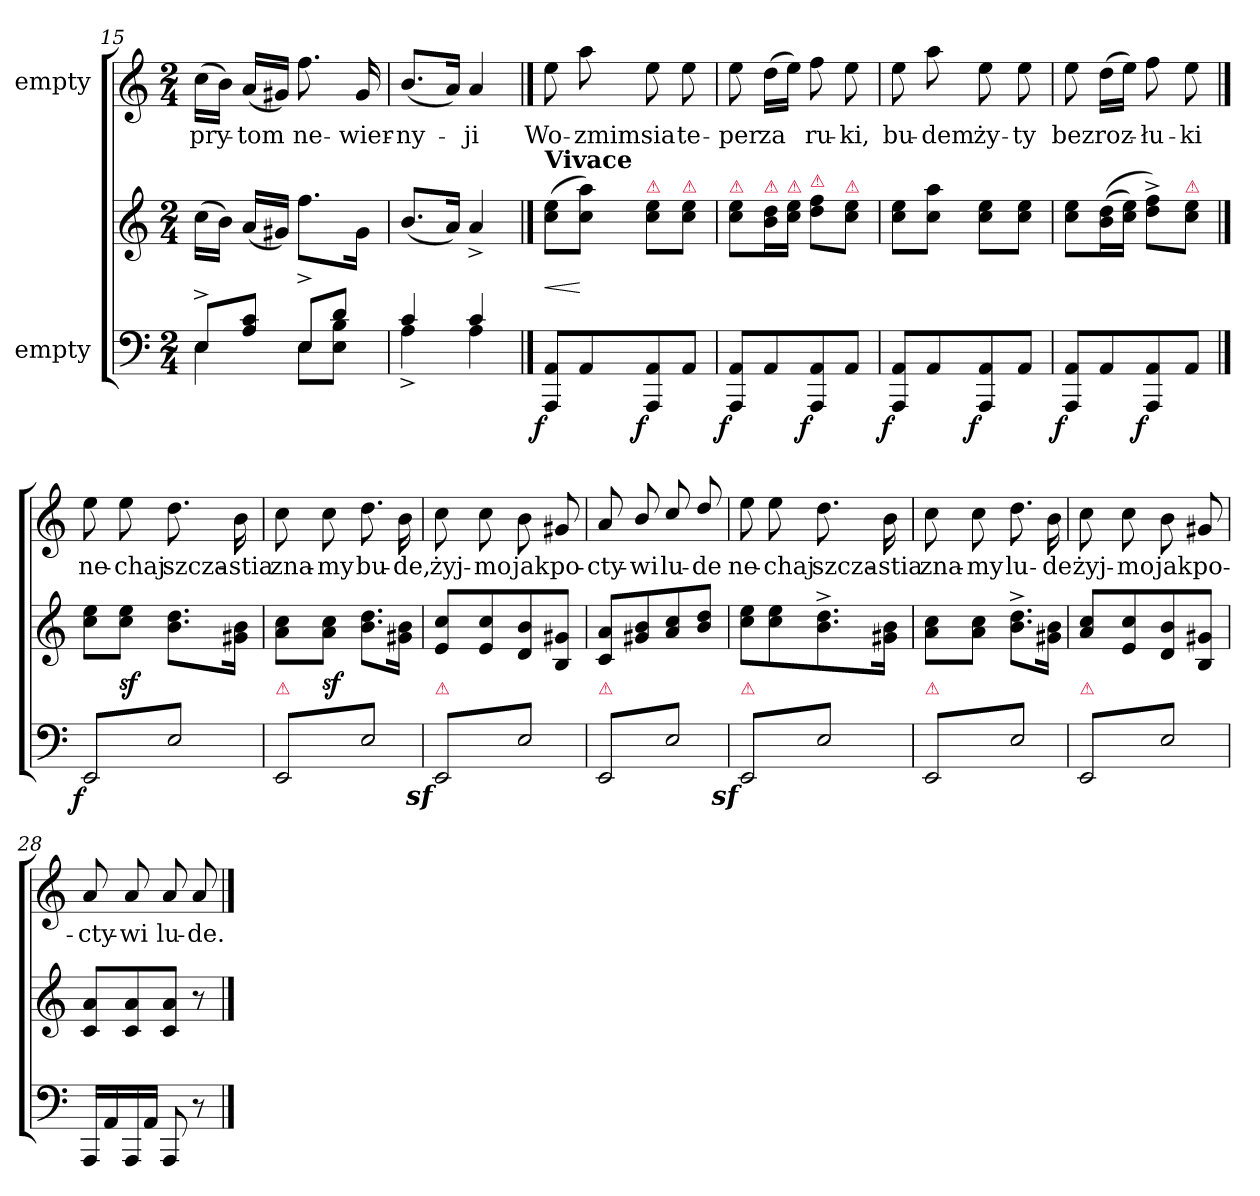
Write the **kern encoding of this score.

**kern	**kern	**dynam	**kern	**text
*part2	*part2	*part2	*part1	*part1
*staff3	*staff2	*staff2/3	*staff1	*staff1
*I"empty	*	*	*I"empty	*
*clefF4	*clefG2	*	*clefG2	*
*k[]	*k[]	*	*k[]	*
*a:	*a:	*	*a:	*
*M2/4	*M2/4	*	*M2/4	*
=15	=15	=15	=15	=15
*^	*	*	*	*
8E^</L	4E\	(>16cc\LL	.	(>16cc\LL	pry-
.	.	16b\JJ)	.	16b\JJ)	.
8A/ 8c/J	.	(<16a/LL	.	(>16a/LL	-tom
.	.	16g#X/JJ)	.	16g#X/JJ)	.
8E^</L	8E\L	8.ff\L	.	8.ff\	ne-
8d/J	8E\ 8B\J	.	.	.	.
.	.	16g#\Jk	.	16g#/	-wier-
=16	=16	=16	=16	=16	=16
4c/	4A^\	(<8.b/L	.	(<8.b/L	-ny-
.	.	16a/Jk)	.	16a/Jk)	.
4c/	4A\	4a^</	.	4a/	-ji
==17	==17	==17	==17	==17	==17
!	!	!LO:TX:a:B:t=Vivace	!	!	!
!	!	!	!LO:DY:n=1:b=2:rj	!	!
*v	*v	*	*	*	*
8AAA/ 8AA/L	(>8cc\ 8ee\L	< f	8ee\	Wo-
8AA/	8cc\ 8aa\J)	[	8aa\	-zmim
!	!LO:TX:a:color=crimson:t=⚠	!	!	!
!	!	!LO:DY:n=2:b=2:rj	!	!
8AAA/ 8AA/	8cc\ 8ee\L	f	8ee\	sia
!	!LO:TX:a:color=crimson:t=⚠	!	!	!
8AA/J	8cc\ 8ee\J	.	8ee\	te-
=18	=18	=18	=18	=18
!	!LO:TX:a:color=crimson:t=⚠	!	!	!
!	!	!LO:DY:b=2:rj	!	!
8AAA/ 8AA/L	8cc\ 8ee\L	f	8ee\	-per
!	!LO:TX:a:color=crimson:t=⚠	!	!	!
8AA/	16b\ 16dd\L	.	(>16dd\LL	za
!	!LO:TX:a:color=crimson:t=⚠	!	!	!
.	16cc\ 16ee\JJ	.	16ee\JJ)	.
!	!LO:TX:a:color=crimson:t=⚠	!	!	!
!	!	!LO:DY:b=2:rj	!	!
8AAA/ 8AA/	8dd\ 8ff\L	f	8ff\	ru-
!	!LO:TX:a:color=crimson:t=⚠	!	!	!
8AA/J	8cc\ 8ee\J	.	8ee\	-ki,
=19	=19	=19	=19	=19
!	!	!LO:DY:b=2:rj	!	!
8AAA/ 8AA/L	8cc\ 8ee\L	f	8ee\	bu-
8AA/	8cc\ 8aa\J	.	8aa\	-dem
!	!	!LO:DY:b=2:rj	!	!
8AAA/ 8AA/	8cc\ 8ee\L	f	8ee\	ży-
8AA/J	8cc\ 8ee\J	.	8ee\	-ty
=20	=20	=20	=20	=20
!	!	!LO:DY:b=2:rj	!	!
8AAA/ 8AA/L	8cc\ 8ee\L	f	8ee\	bez
8AA/	(>(>16b\ 16dd\L	.	(>16dd\LL	roz-
.	16cc\ 16ee\JJ)	.	16ee\JJ)	.
!	!	!LO:DY:b=2:rj	!	!
8AAA/ 8AA/	8dd^<\ 8ff^<\L)	f	8ff\	-łu-
!	!LO:TX:a:color=crimson:t=⚠	!	!	!
8AA/J	8cc\ 8ee\J	.	8ee\	-ki
==21	==21	==21	==21	==21
!LO:TX:a:color=crimson:t=⚠	!	!	!	!
!	!	!LO:DY:b=2:rj	!	!
*tremolo	*	*	*	*
(>8EE/L	8cc\ 8ee\L	f	8ee\	ne-
8E/)	8cc\ 8ee\J	sf	8ee\	-chaj
8EE/	8.b\ 8.dd\L	.	8.dd\	szcza-
8E/)J	.	.	.	.
.	16g#X\ 16b\Jk	.	16b\	-stia
=22	=22	=22	=22	=22
!LO:TX:a:color=crimson:t=⚠	!	!	!	!
(>8EE/L	8a\ 8cc\L	.	8cc\	zna-
8E/)	8a\ 8cc\J	sf	8cc\	-my
8EE/	8.b\ 8.dd\L	.	8.dd\	bu-
8E/)J	.	.	.	.
.	16g#X\ 16b\Jk	.	16b\	-de,
=23	=23	=23	=23	=23
!LO:TX:a:color=crimson:t=⚠	!	!	!	!
!LO:DY:rj	!	!	!	!
(>8EEz</L	8e/ 8cc/L	.	8cc\	żyj-
8E/)	8e/ 8cc/	.	8cc\	-mo
8EEz</	8d/ 8b/	.	8b\	jak
8E/)J	8B/ 8g#X/J	.	8g#X/	po-
=24	=24	=24	=24	=24
!LO:TX:a:color=crimson:t=⚠	!	!	!	!
(>8EE/L	8c/ 8a/L	.	8a/	-cty-
8E/)	8g#X/ 8b/	.	8b/	-wi
8EE/	8a/ 8cc/	.	8cc/	lu-
8E/)J	8b/ 8dd/J	.	8dd/	-de
=25	=25	=25	=25	=25
!LO:TX:a:color=crimson:t=⚠	!	!	!	!
!LO:DY:rj	!	!	!	!
(>8EEz</L	8cc\ 8ee\L	.	8ee\	ne-
8E/)	8cc\ 8ee\	.	8ee\	-chaj
8EEz</	8.b^<\ 8.dd^<\	.	8.dd\	szcza-
8E/)J	.	.	.	.
.	16g#X\ 16b\Jk	.	16b\	-stia
=26	=26	=26	=26	=26
!LO:TX:a:color=crimson:t=⚠	!	!	!	!
(>8EE/L	8a\ 8cc\L	.	8cc\	zna-
8E/)	8a\ 8cc\J	.	8cc\	-my
8EE/	8.b^<\ 8.dd^<\L	.	8.dd\	lu-
8E/)J	.	.	.	.
.	16g#X\ 16b\Jk	.	16b\	-de
=27	=27	=27	=27	=27
!LO:TX:a:color=crimson:t=⚠	!	!	!	!
(>8EE/L	8a/ 8cc/L	.	8cc\	żyj-
8E/)	8e/ 8cc/	.	8cc\	-mo
8EE/	8d/ 8b/	.	8b\	jak
8E/)J	8B/ 8g#X/J	.	8g#X/	po-
*Xtremolo	*	*	*	*
=28	=28	=28	=28	=28
16AAA/LL	8c/ 8a/L	.	8a/	-cty-
16AA/	.	.	.	.
16AAA/	8c/ 8a/	.	8a/	-wi
16AA/JJ	.	.	.	.
8AAA/	8c/ 8a/J	.	8a/	lu-
8r	8r	.	8a/	-de.
==	==	==	==	==
*-	*-	*-	*-	*-
